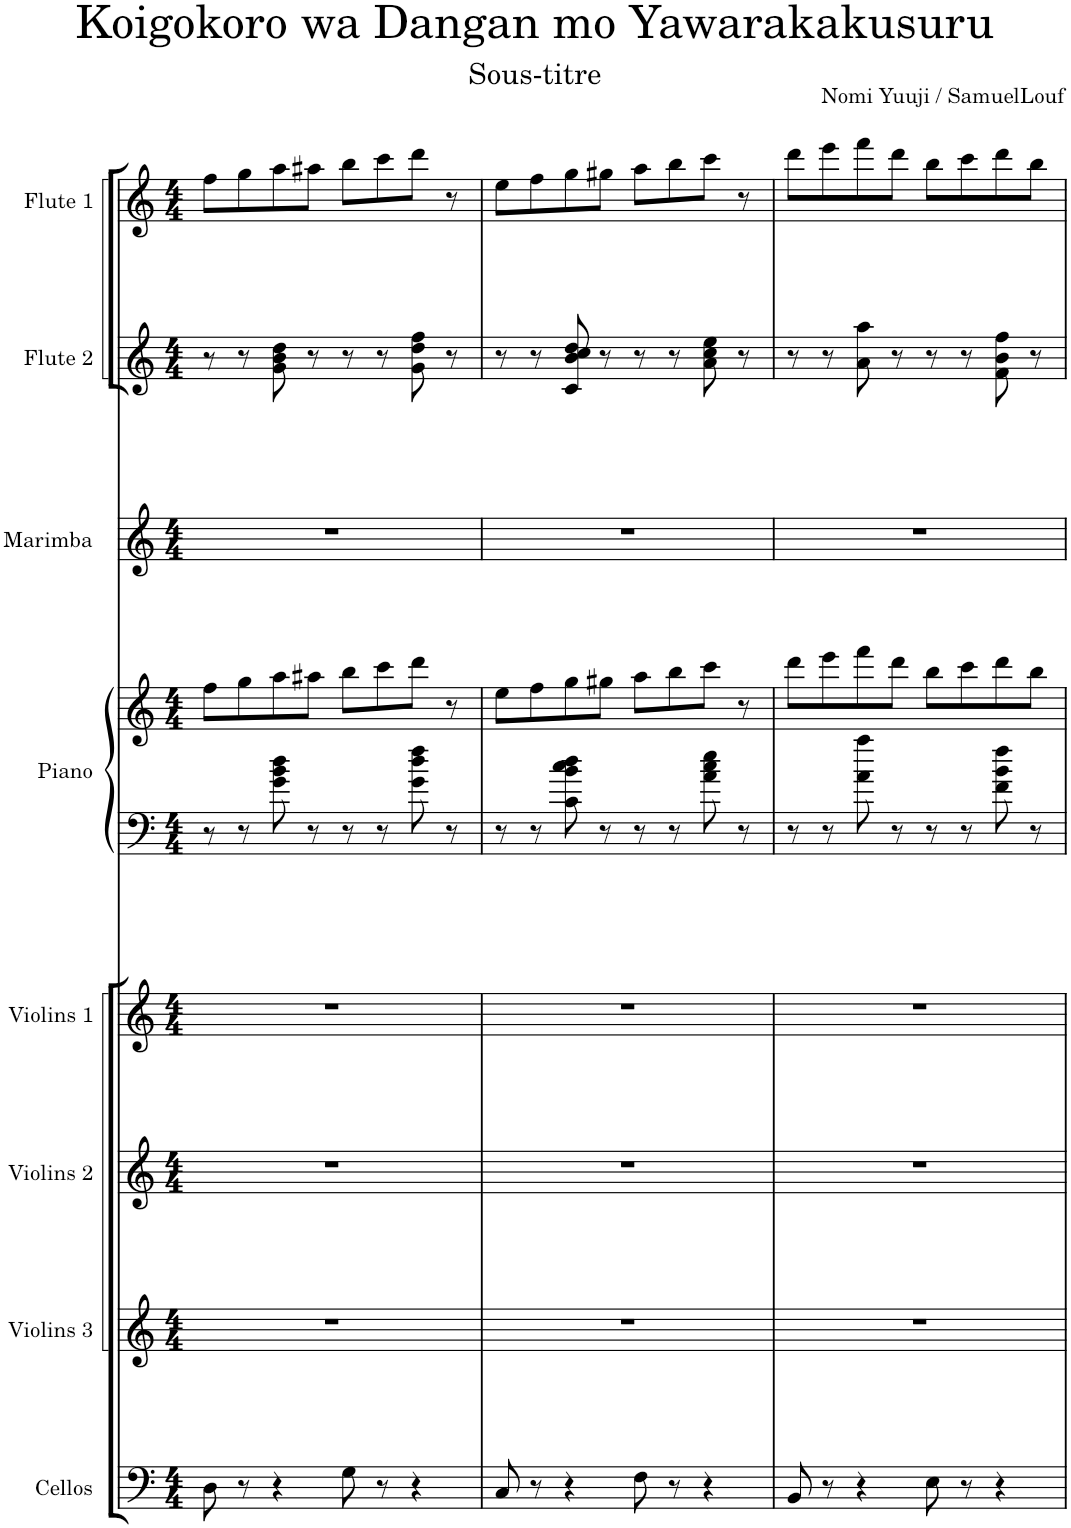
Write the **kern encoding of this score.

**kern	**kern	**kern	**kern	**kern	**kern	**kern	**kern	**kern
*part8	*part7	*part6	*part5	*part4	*part4	*part3	*part2	*part1
*staff9	*staff8	*staff7	*staff6	*staff5	*staff4	*staff3	*staff2	*staff1
*I"Cellos	*I"Violins 3	*I"Violins 2	*I"Violins 1	*I"Piano	*	*I"Marimba	*I"Flute 2	*I"Flute 1
*	*I'Vlns. 3	*I'Vlns. 2	*I'Vlns. 1	*I'Pia.	*	*I'Mrm.	*I'Fl. 2	*I'Fl. 1
*clefF4	*clefG2	*clefG2	*clefG2	*clefF4	*clefG2	*clefG2	*clefG2	*clefG2
*k[]	*k[]	*k[]	*k[]	*k[]	*k[]	*k[]	*k[]	*k[]
*M4/4	*M4/4	*M4/4	*M4/4	*M4/4	*M4/4	*M4/4	*M4/4	*M4/4
=1	=1	=1	=1	=1	=1	=1	=1	=1
8D\	1r	1r	1r	8r	8ff\L	1r	8r	8ff\L
8r	.	.	.	8r	8gg\	.	8r	8gg\
4r	.	.	.	8g\ 8b\ 8dd\	8aa\	.	8g\ 8b\ 8dd\	8aa\
.	.	.	.	8r	8aa#X\J	.	8r	8aa#X\J
8G\	.	.	.	8r	8bb\L	.	8r	8bb\L
8r	.	.	.	8r	8ccc\	.	8r	8ccc\
4r	.	.	.	8g\ 8dd\ 8ff\	8ddd\J	.	8g\ 8dd\ 8ff\	8ddd\J
.	.	.	.	8r	8r	.	8r	8r
=2	=2	=2	=2	=2	=2	=2	=2	=2
8C/	1r	1r	1r	8r	8ee\L	1r	8r	8ee\L
8r	.	.	.	8r	8ff\	.	8r	8ff\
4r	.	.	.	8c\ 8b\ 8cc\ 8dd\	8gg\	.	8c/ 8b/ 8cc/ 8dd/	8gg\
.	.	.	.	8r	8gg#X\J	.	8r	8gg#X\J
8F\	.	.	.	8r	8aa\L	.	8r	8aa\L
8r	.	.	.	8r	8bb\	.	8r	8bb\
4r	.	.	.	8a\ 8cc\ 8ee\	8ccc\J	.	8a\ 8cc\ 8ee\	8ccc\J
.	.	.	.	8r	8r	.	8r	8r
=3	=3	=3	=3	=3	=3	=3	=3	=3
8BB/	1r	1r	1r	8r	8ddd\L	1r	8r	8ddd\L
8r	.	.	.	8r	8eee\	.	8r	8eee\
4r	.	.	.	8a\ 8aa\	8fff\	.	8a\ 8aa\	8fff\
.	.	.	.	8r	8ddd\J	.	8r	8ddd\J
8E\	.	.	.	8r	8bb\L	.	8r	8bb\L
8r	.	.	.	8r	8ccc\	.	8r	8ccc\
4r	.	.	.	8f\ 8b\ 8ff\	8ddd\	.	8f\ 8b\ 8ff\	8ddd\
.	.	.	.	8r	8bb\J	.	8r	8bb\J
=	=	=	=	=	=	=	=	=
*-	*-	*-	*-	*-	*-	*-	*-	*-
